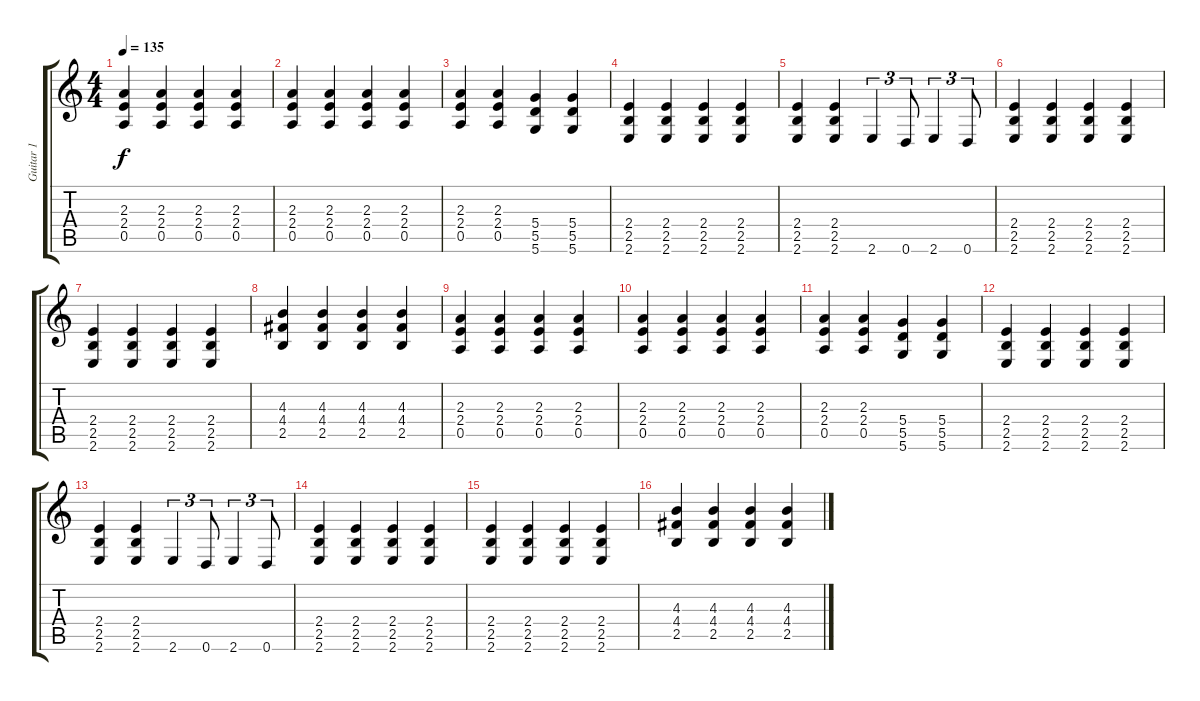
\track ("Guitar 1" "Guitar 1") {instrument distortionguitar}
\staff {score tabs}
\tuning (E4 B3 G3 D3 A2 D2) {hide}
\ts (4 4)
\tempo 135
\clef g2
\ks c
(2.3 2.4 0.5).4{dy f} (2.3 2.4 0.5).4 (2.3 2.4 0.5).4 (2.3 2.4 0.5).4 |
(2.3 2.4 0.5).4 (2.3 2.4 0.5).4 (2.3 2.4 0.5).4 (2.3 2.4 0.5).4 |
(2.3 2.4 0.5).4 (2.3 2.4 0.5).4 (5.4 5.5 5.6).4 (5.4 5.5 5.6).4 |
(2.4 2.5 2.6).4 (2.4 2.5 2.6).4 (2.4 2.5 2.6).4 (2.4 2.5 2.6).4 |
(2.4 2.5 2.6).4 (2.4 2.5 2.6).4 2.6.4{tu (3 2)} 0.6.8{tu (3 2)} 2.6.4{tu (3 2)} 0.6.8{tu (3 2)} |
(2.4 2.5 2.6).4 (2.4 2.5 2.6).4 (2.4 2.5 2.6).4 (2.4 2.5 2.6).4 |
(2.4 2.5 2.6).4 (2.4 2.5 2.6).4 (2.4 2.5 2.6).4 (2.4 2.5 2.6).4 |
(4.3 4.4 2.5).4 (4.3 4.4 2.5).4 (4.3 4.4 2.5).4 (4.3 4.4 2.5).4 |
(2.3 2.4 0.5).4 (2.3 2.4 0.5).4 (2.3 2.4 0.5).4 (2.3 2.4 0.5).4 |
(2.3 2.4 0.5).4 (2.3 2.4 0.5).4 (2.3 2.4 0.5).4 (2.3 2.4 0.5).4 |
(2.3 2.4 0.5).4 (2.3 2.4 0.5).4 (5.4 5.5 5.6).4 (5.4 5.5 5.6).4 |
(2.4 2.5 2.6).4 (2.4 2.5 2.6).4 (2.4 2.5 2.6).4 (2.4 2.5 2.6).4 |
(2.4 2.5 2.6).4 (2.4 2.5 2.6).4 2.6.4{tu (3 2)} 0.6.8{tu (3 2)} 2.6.4{tu (3 2)} 0.6.8{tu (3 2)} |
(2.4 2.5 2.6).4 (2.4 2.5 2.6).4 (2.4 2.5 2.6).4 (2.4 2.5 2.6).4 |
(2.4 2.5 2.6).4 (2.4 2.5 2.6).4 (2.4 2.5 2.6).4 (2.4 2.5 2.6).4 |
(4.3 4.4 2.5).4 (4.3 4.4 2.5).4 (4.3 4.4 2.5).4 (4.3 4.4 2.5).4
